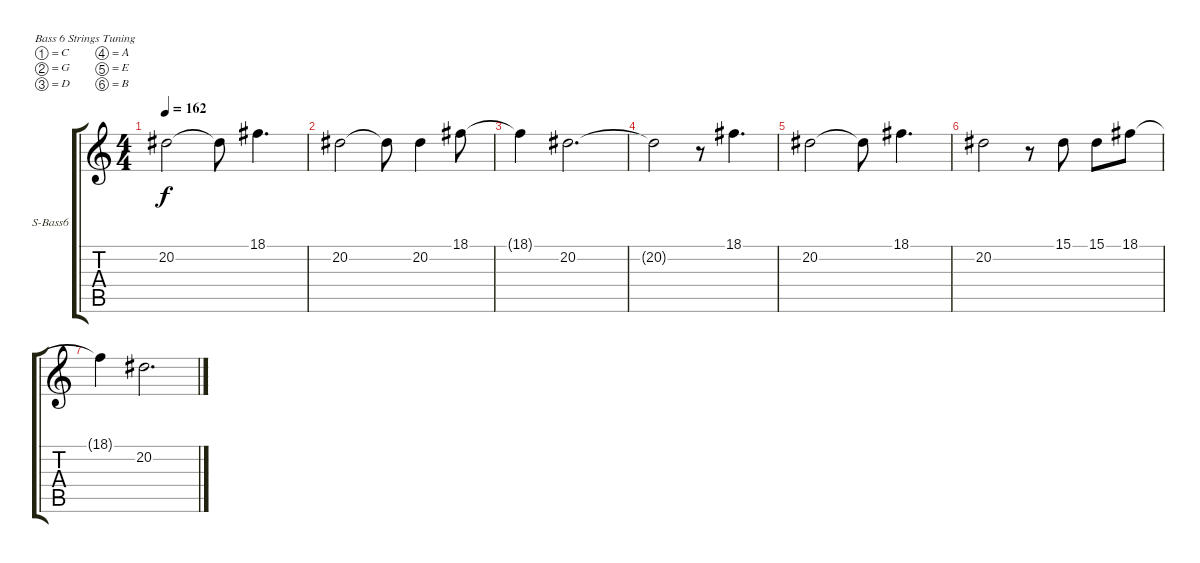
\defaultSystemsLayout 4
\bracketExtendMode groupsimilarinstruments
\firstSystemTrackNameOrientation horizontal
\otherSystemsTrackNameOrientation horizontal
\track ("Mark Hoppus" "S-Bass6") {instrument synthbass1}
\staff {score tabs}
\tuning (C3 G2 D2 A1 E1 B0)
\ts (4 4)
\tempo 162
\clef g2
\ks c
20.2.2{lyrics (0 "") lyrics (1 "") lyrics (2 "") lyrics (3 "") lyrics (4 "") dy f} 20.2{t}.8{lyrics (0 "") lyrics (1 "") lyrics (2 "") lyrics (3 "") lyrics (4 "")} 18.1.4{d lyrics (0 "") lyrics (1 "") lyrics (2 "") lyrics (3 "") lyrics (4 "")} |
20.2.2{lyrics (0 "") lyrics (1 "") lyrics (2 "") lyrics (3 "") lyrics (4 "")} 20.2{t}.8{lyrics (0 "") lyrics (1 "") lyrics (2 "") lyrics (3 "") lyrics (4 "")} 20.2.4{lyrics (0 "") lyrics (1 "") lyrics (2 "") lyrics (3 "") lyrics (4 "")} 18.1.8{lyrics (0 "") lyrics (1 "") lyrics (2 "") lyrics (3 "") lyrics (4 "")} |
18.1{t}.4{lyrics (0 "") lyrics (1 "") lyrics (2 "") lyrics (3 "") lyrics (4 "")} 20.2.2{d lyrics (0 "") lyrics (1 "") lyrics (2 "") lyrics (3 "") lyrics (4 "")} |
20.2{t}.2{lyrics (0 "") lyrics (1 "") lyrics (2 "") lyrics (3 "") lyrics (4 "")} r.8 18.1.4{d lyrics (0 "") lyrics (1 "") lyrics (2 "") lyrics (3 "") lyrics (4 "")} |
20.2.2{lyrics (0 "") lyrics (1 "") lyrics (2 "") lyrics (3 "") lyrics (4 "")} 20.2{t}.8 18.1.4{d} |
20.2.2{lyrics (0 "") lyrics (1 "") lyrics (2 "") lyrics (3 "") lyrics (4 "")} r.8 15.1.8 15.1.8 18.1.8 |
18.1{t}.4{lyrics (0 "") lyrics (1 "") lyrics (2 "") lyrics (3 "") lyrics (4 "")} 20.2.2{d}
